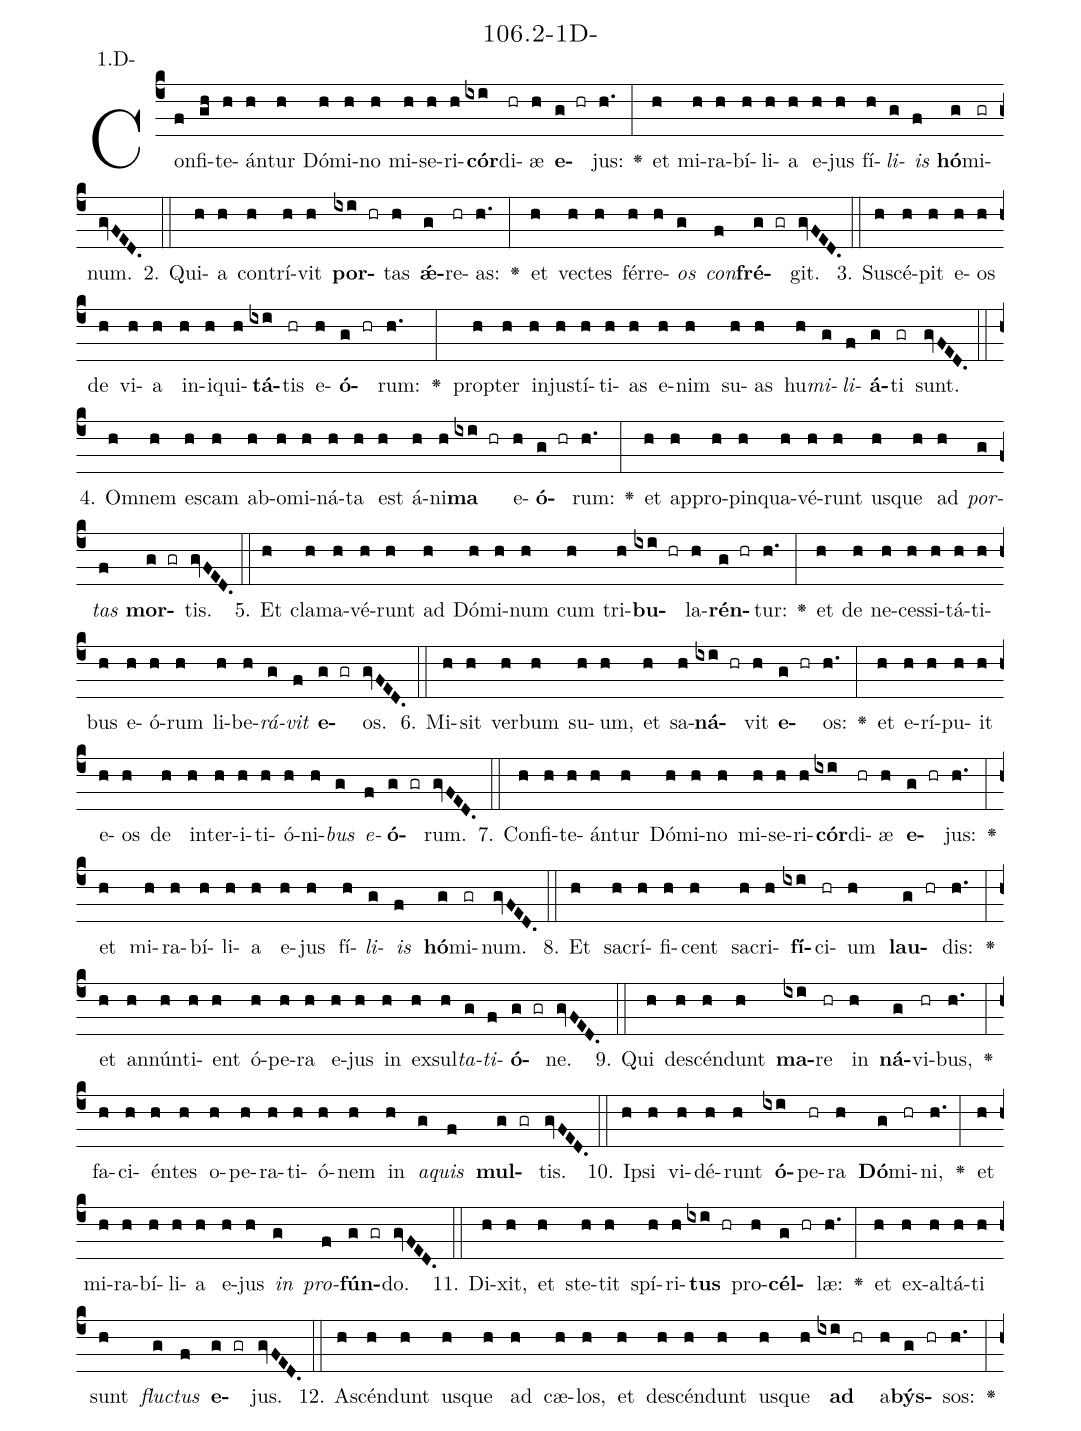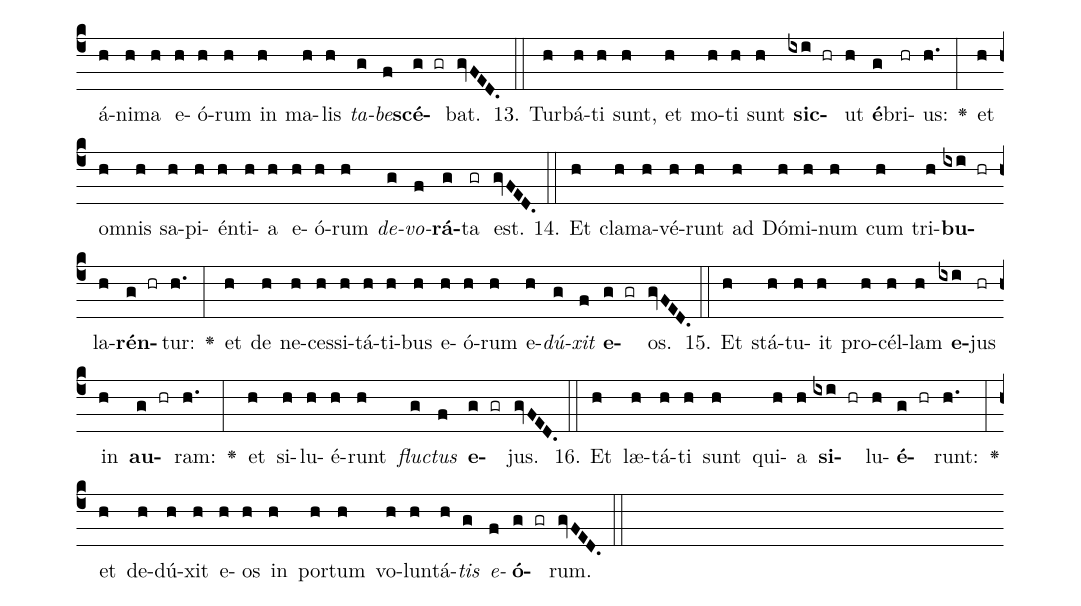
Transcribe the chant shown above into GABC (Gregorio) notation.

name: 106.2-1D-;
annotation: 1.D-;
%%
(c4)Con(f)fi(gh)te(h)án(h)tur(h) Dó(h)mi(h)no(h) mi(h)se(h)ri(h)<b>cór</b>(ixi)di(hr)æ(h) <b>e</b>(g hr)jus:(h.) <v>\greheightstar</v>(:) et(h) mi(h)ra(h)bí(h)li(h)a(h) e(h)jus(h) fí(h)<i>li</i>(g)<i>is</i>(f) <b>hó</b>(g)mi(gr)num.(gvFED.) (::)
2. Qui(h)a(h) con(h)trí(h)vit(h) <b>por</b>(ixi hr)tas(h) <b>ǽ</b>(g)re(hr)as:(h.) <v>\greheightstar</v>(:) et(h) vec(h)tes(h) fér(h)re(h)<i>os</i>(g) <i>con</i>(f)<b>fré</b>(g gr)git.(gvFED.) (::)
3. Su(h)scé(h)pit(h) e(h)os(h) de(h) vi(h)a(h) in(h)i(h)qui(h)<b>tá</b>(ixi)tis(hr) e(h)<b>ó</b>(g hr)rum:(h.) <v>\greheightstar</v>(:) prop(h)ter(h) in(h)jus(h)tí(h)ti(h)as(h) e(h)nim(h) su(h)as(h) hu(h)<i>mi</i>(g)<i>li</i>(f)<b>á</b>(g)ti(gr) sunt.(gvFED.) (::)
4. Om(h)nem(h) es(h)cam(h) ab(h)o(h)mi(h)ná(h)ta(h) est(h) á(h)ni(h)<b>ma</b>(ixi hr) e(h)<b>ó</b>(g hr)rum:(h.) <v>\greheightstar</v>(:) et(h) ap(h)pro(h)pin(h)qua(h)vé(h)runt(h) us(h)que(h) ad(h) <i>por</i>(g)<i>tas</i>(f) <b>mor</b>(g gr)tis.(gvFED.) (::)
5. Et(h) cla(h)ma(h)vé(h)runt(h) ad(h) Dó(h)mi(h)num(h) cum(h) tri(h)<b>bu</b>(ixi hr)la(h)<b>rén</b>(g hr)tur:(h.) <v>\greheightstar</v>(:) et(h) de(h) ne(h)ces(h)si(h)tá(h)ti(h)bus(h) e(h)ó(h)rum(h) li(h)be(h)<i>rá</i>(g)<i>vit</i>(f) <b>e</b>(g gr)os.(gvFED.) (::)
6. Mi(h)sit(h) ver(h)bum(h) su(h)um,(h) et(h) sa(h)<b>ná</b>(ixi hr)vit(h) <b>e</b>(g hr)os:(h.) <v>\greheightstar</v>(:) et(h) e(h)rí(h)pu(h)it(h) e(h)os(h) de(h) in(h)ter(h)i(h)ti(h)ó(h)ni(h)<i>bus</i>(g) <i>e</i>(f)<b>ó</b>(g gr)rum.(gvFED.) (::)
7. Con(h)fi(h)te(h)án(h)tur(h) Dó(h)mi(h)no(h) mi(h)se(h)ri(h)<b>cór</b>(ixi)di(hr)æ(h) <b>e</b>(g hr)jus:(h.) <v>\greheightstar</v>(:) et(h) mi(h)ra(h)bí(h)li(h)a(h) e(h)jus(h) fí(h)<i>li</i>(g)<i>is</i>(f) <b>hó</b>(g)mi(gr)num.(gvFED.) (::)
8. Et(h) sa(h)crí(h)fi(h)cent(h) sa(h)cri(h)<b>fí</b>(ixi)ci(hr)um(h) <b>lau</b>(g hr)dis:(h.) <v>\greheightstar</v>(:) et(h) an(h)nún(h)ti(h)ent(h) ó(h)pe(h)ra(h) e(h)jus(h) in(h) ex(h)sul(h)<i>ta</i>(g)<i>ti</i>(f)<b>ó</b>(g gr)ne.(gvFED.) (::)
9. Qui(h) de(h)scén(h)dunt(h) <b>ma</b>(ixi)re(hr) in(h) <b>ná</b>(g)vi(hr)bus,(h.) <v>\greheightstar</v>(:) fa(h)ci(h)én(h)tes(h) o(h)pe(h)ra(h)ti(h)ó(h)nem(h) in(h) <i>a</i>(g)<i>quis</i>(f) <b>mul</b>(g gr)tis.(gvFED.) (::)
10. Ip(h)si(h) vi(h)dé(h)runt(h) <b>ó</b>(ixi)pe(hr)ra(h) <b>Dó</b>(g)mi(hr)ni,(h.) <v>\greheightstar</v>(:) et(h) mi(h)ra(h)bí(h)li(h)a(h) e(h)jus(h) <i>in</i>(g) <i>pro</i>(f)<b>fún</b>(g gr)do.(gvFED.) (::)
11. Di(h)xit,(h) et(h) ste(h)tit(h) spí(h)ri(h)<b>tus</b>(ixi hr) pro(h)<b>cél</b>(g hr)læ:(h.) <v>\greheightstar</v>(:) et(h) ex(h)al(h)tá(h)ti(h) sunt(h) <i>fluc</i>(g)<i>tus</i>(f) <b>e</b>(g gr)jus.(gvFED.) (::)
12. A(h)scén(h)dunt(h) us(h)que(h) ad(h) cæ(h)los,(h) et(h) de(h)scén(h)dunt(h) us(h)que(h) <b>ad</b>(ixi hr) a(h)<b>býs</b>(g hr)sos:(h.) <v>\greheightstar</v>(:) á(h)ni(h)ma(h) e(h)ó(h)rum(h) in(h) ma(h)lis(h) <i>ta</i>(g)<i>be</i>(f)<b>scé</b>(g gr)bat.(gvFED.) (::)
13. Tur(h)bá(h)ti(h) sunt,(h) et(h) mo(h)ti(h) sunt(h) <b>sic</b>(ixi hr)ut(h) <b>é</b>(g)bri(hr)us:(h.) <v>\greheightstar</v>(:) et(h) om(h)nis(h) sa(h)pi(h)én(h)ti(h)a(h) e(h)ó(h)rum(h) <i>de</i>(g)<i>vo</i>(f)<b>rá</b>(g)ta(gr) est.(gvFED.) (::)
14. Et(h) cla(h)ma(h)vé(h)runt(h) ad(h) Dó(h)mi(h)num(h) cum(h) tri(h)<b>bu</b>(ixi hr)la(h)<b>rén</b>(g hr)tur:(h.) <v>\greheightstar</v>(:) et(h) de(h) ne(h)ces(h)si(h)tá(h)ti(h)bus(h) e(h)ó(h)rum(h) e(h)<i>dú</i>(g)<i>xit</i>(f) <b>e</b>(g gr)os.(gvFED.) (::)
15. Et(h) stá(h)tu(h)it(h) pro(h)cél(h)lam(h) <b>e</b>(ixi)jus(hr) in(h) <b>au</b>(g hr)ram:(h.) <v>\greheightstar</v>(:) et(h) si(h)lu(h)é(h)runt(h) <i>fluc</i>(g)<i>tus</i>(f) <b>e</b>(g gr)jus.(gvFED.) (::)
16. Et(h) læ(h)tá(h)ti(h) sunt(h) qui(h)a(h) <b>si</b>(ixi hr)lu(h)<b>é</b>(g hr)runt:(h.) <v>\greheightstar</v>(:) et(h) de(h)dú(h)xit(h) e(h)os(h) in(h) por(h)tum(h) vo(h)lun(h)tá(h)<i>tis</i>(g) <i>e</i>(f)<b>ó</b>(g gr)rum.(gvFED.) (::)
